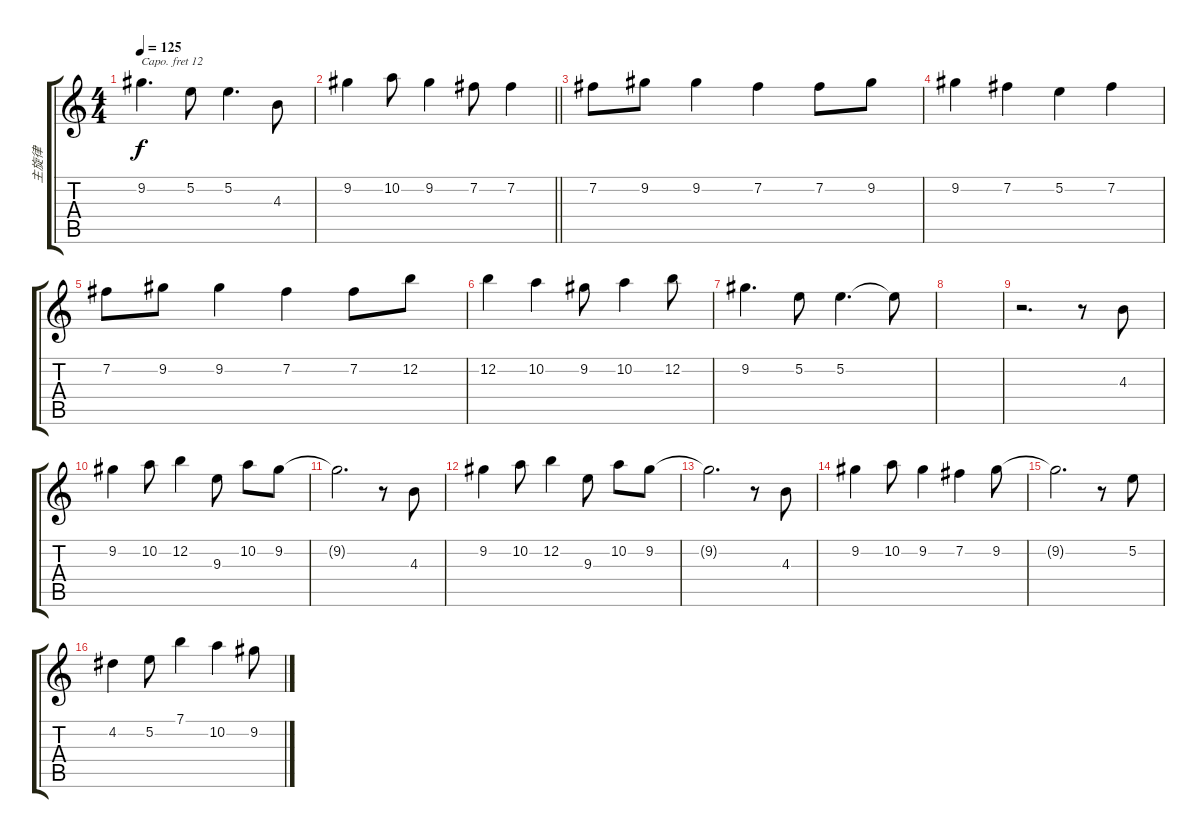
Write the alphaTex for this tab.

\track ("主旋律" "主旋律") {instrument violin}
\staff {score tabs}
\capo 12
\tuning (E4 B3 G3 D3 A2 E2) {hide}
\ts (4 4)
\tempo 125
\clef g2
\ks c
9.2.4{d dy f} 5.2.8 5.2.4{d} 4.3.8 |
\barLineRight lightlight
9.2.4 10.2.8 9.2.4 7.2.8 7.2.4 |
7.2.8 9.2.8 9.2.4 7.2.4 7.2.8 9.2.8 |
9.2.4 7.2.4 5.2.4 7.2.4 |
7.2.8 9.2.8 9.2.4 7.2.4 7.2.8 12.2.8 |
12.2.4 10.2.4 9.2.8 10.2.4 12.2.8 |
9.2.4{d} 5.2.8 5.2.4{d} 5.2{t}.8 |
|
r.2{d} r.8 4.3.8 |
9.2.4 10.2.8 12.2.4 9.3.8 10.2.8 9.2.8 |
9.2{t}.2{d} r.8 4.3.8 |
9.2.4 10.2.8 12.2.4 9.3.8 10.2.8 9.2.8 |
9.2{t}.2{d} r.8 4.3.8 |
9.2.4 10.2.8 9.2.4 7.2.4 9.2.8 |
9.2{t}.2{d} r.8 5.2.8 |
4.2.4 5.2.8 7.1.4 10.2.4 9.2.8
